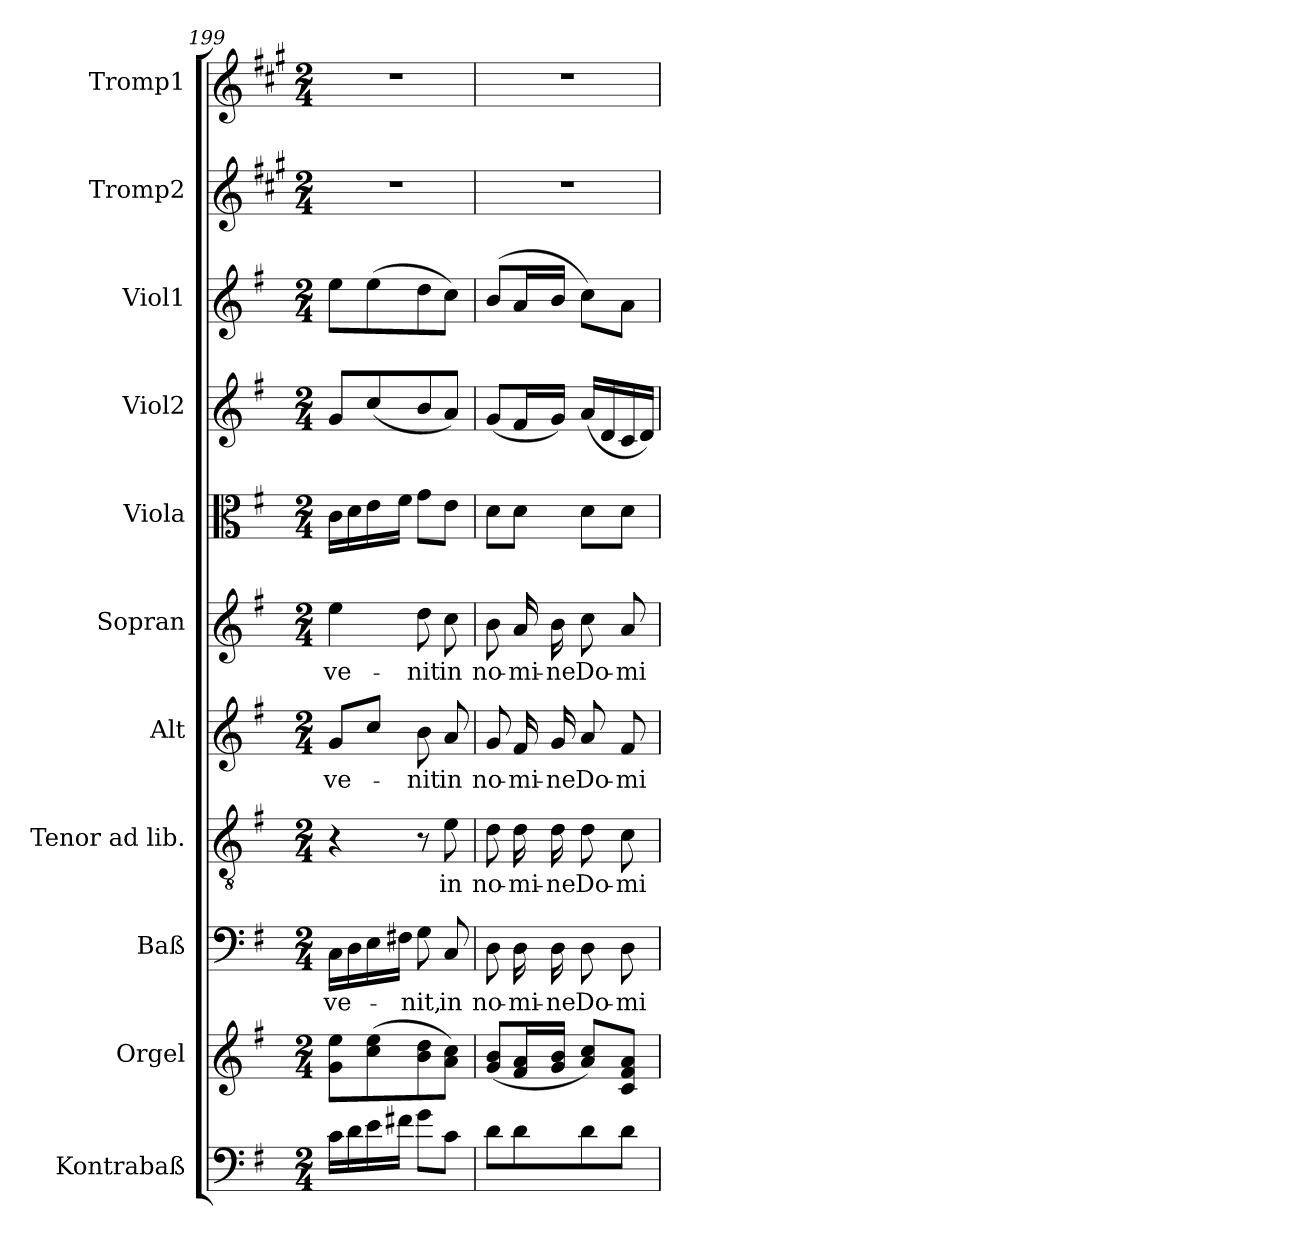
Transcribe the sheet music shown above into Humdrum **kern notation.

**kern	**kern	**kern	**text	**kern	**text	**kern	**text	**kern	**text	**kern	**kern	**kern	**kern	**kern
*part11	*part10	*part9	*part9	*part8	*part8	*part7	*part7	*part6	*part6	*part5	*part4	*part3	*part2	*part1
*staff11	*staff10	*staff9	*staff9	*staff8	*staff8	*staff7	*staff7	*staff6	*staff6	*staff5	*staff4	*staff3	*staff2	*staff1
*I"Kontrabaß	*I"Orgel	*I"Baß	*	*I"Tenor ad lib.	*	*I"Alt	*	*I"Sopran	*	*I"Viola	*I"Viol2	*I"Viol1	*I"Tromp2	*I"Tromp1
*	*	*	*	*	*	*	*	*	*	*I'Vla	*	*	*	*
*clefF4	*clefG2	*clefF4	*	*clefGv2	*	*clefG2	*	*clefG2	*	*clefC3	*clefG2	*clefG2	*clefG2	*clefG2
*ITrd7c12	*	*	*	*	*	*	*	*	*	*	*	*	*ITrd1c2	*ITrd1c2
*k[f#]	*k[f#]	*k[f#]	*	*k[f#]	*	*k[f#]	*	*k[f#]	*	*k[f#]	*k[f#]	*k[f#]	*k[f#]	*k[f#]
*G:	*G:	*G:	*	*G:	*	*G:	*	*G:	*	*G:	*G:	*G:	*G:	*G:
*M2/4	*M2/4	*M2/4	*	*M2/4	*	*M2/4	*	*M2/4	*	*M2/4	*M2/4	*M2/4	*M2/4	*M2/4
=199	=199	=199	=199	=199	=199	=199	=199	=199	=199	=199	=199	=199	=199	=199
!	!	!	!LO:LY:b	!	!	!	!LO:LY:b	!	!LO:LY:b	!	!	!	!	!
16C\LL	8g\ 8ee\L	16C\LL	ve-	4r	.	8g/L	ve-	4ee\	ve-	16c\LL	8g/L	8ee\L	2r	2r
16D\	.	16D\	.	.	.	.	.	.	.	16d\	.	.	.	.
16E\	(>8cc\ 8ee\	16E\	.	.	.	8cc/J	.	.	.	16e\	(<8cc/	(>8ee\	.	.
16F#X\JJ	.	16F#X\JJ	.	.	.	.	.	.	.	16f#\JJ	.	.	.	.
!	!	!	!LO:LY:b	!	!	!	!LO:LY:b	!	!LO:LY:b	!	!	!	!	!
8G\L	8b\ 8dd\	8G\	-nit,	8r	.	8b\	-nit	8dd\	-nit	8g\L	8b/	8dd\	.	.
!	!	!	!LO:LY:b	!	!LO:LY:b	!	!LO:LY:b	!	!LO:LY:b	!	!	!	!	!
8C\J	8a\ 8cc\J)	8C/	in	8e\	in	8a/	in	8cc\	in	8e\J	8a/J)	8cc\J)	.	.
=200	=200	=200	=200	=200	=200	=200	=200	=200	=200	=200	=200	=200	=200	=200
!	!	!	!LO:LY:b	!	!LO:LY:b	!	!LO:LY:b	!	!LO:LY:b	!	!	!	!	!
8D\L	(<8g/ 8b/L	8D\	no-	8d\	no-	8g/	no-	8b\	no-	8d\L	(<8g/L	(<8b/L	2r	2r
!	!	!	!LO:LY:b	!	!LO:LY:b	!	!LO:LY:b	!	!LO:LY:b	!	!	!	!	!
8D\	16f#/ 16a/L	16D\	-mi-	16d\	-mi-	16f#/	-mi-	16a/	-mi-	8d\J	16f#/L	16a/L	.	.
!	!	!	!LO:LY:b	!	!LO:LY:b	!	!LO:LY:b	!	!LO:LY:b	!	!	!	!	!
.	16g/ 16b/JJ	16D\	-ne	16d\	-ne	16g/	-ne	16b\	-ne	.	16g/JJ)	16b/JJ	.	.
!	!	!	!LO:LY:b	!	!LO:LY:b	!	!LO:LY:b	!	!LO:LY:b	!	!	!	!	!
8D\	8a/ 8cc/L)	8D\	Do-	8d\	Do-	8a/	Do-	8cc\	Do-	8d\L	(<16a/LL	8cc\L)	.	.
.	.	.	.	.	.	.	.	.	.	.	16d/	.	.	.
!	!	!	!LO:LY:b	!	!LO:LY:b	!	!LO:LY:b	!	!LO:LY:b	!	!	!	!	!
8D\J	8c/ 8f#/ 8a/J	8D\	-mi-	8c\	-mi-	8f#/	-mi-	8a/	-mi-	8d\J	16c/	8a\J	.	.
.	.	.	.	.	.	.	.	.	.	.	16d/JJ)	.	.	.
=	=	=	=	=	=	=	=	=	=	=	=	=	=	=
*-	*-	*-	*-	*-	*-	*-	*-	*-	*-	*-	*-	*-	*-	*-
